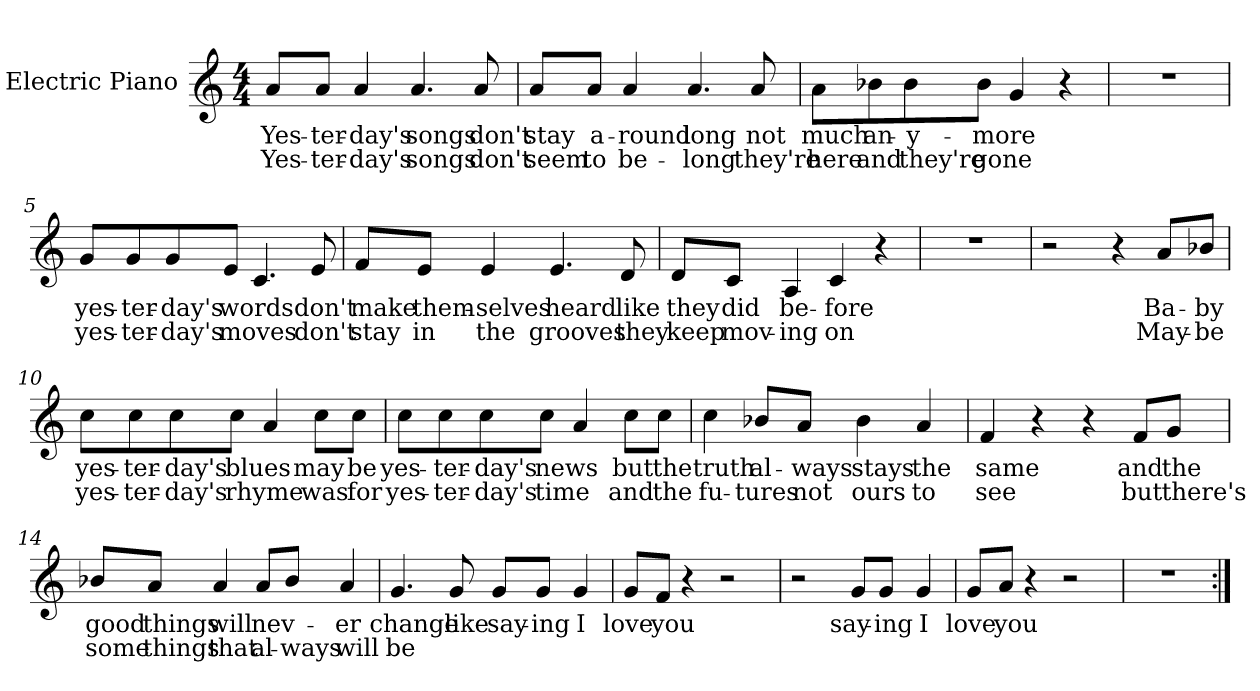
**kern	**text	**text
*part1	*part1	*part1
*staff1	*staff1	*staff1
*I"Electric Piano	*	*
*I'E.Pno	*	*
*clefG2	*	*
*k[]	*	*
*C:	*	*
*M4/4	*	*
=1	=1	=1
8a/L	Yes-	Yes-
8a/J	-ter-	-ter-
4a/	-day's	-day's
4.a/	songs	songs
8a/	don't	don't
=2	=2	=2
8a/L	stay	seem
8a/J	a-	to
4a/	-round	be-
4.a/	long	-long
8a/	not	they're
=3	=3	=3
8a\L	much	here
8b-X\	an-	and
8b-\	-y-	they're
8b-\J	-more	gone
4g/	.	.
4r	.	.
=4	=4	=4
1r	.	.
!!LO:LB:g=z
=5	=5	=5
8g/L	yes-	yes-
8g/	-ter-	-ter-
8g/	-day's	-day's
8e/J	words	moves
4.c/	.	.
8e/	don't	don't
=6	=6	=6
8f/L	make	stay
8e/J	them-	in
4e/	-selves	the
4.e/	heard	grooves
8d/	like	they
=7	=7	=7
8d/L	they	keep
8c/J	did	mov-
4A/	be-	-ing
4c/	-fore	on
4r	.	.
=8	=8	=8
1r	.	.
!!LO:LB:g=z
=9	=9	=9
2r	.	.
4r	.	.
8a/L	Ba-	May-
8b-X/J	-by	-be
=10	=10	=10
8cc\L	yes-	yes-
8cc\	-ter-	-ter-
8cc\	-day's	-day's
8cc\J	blues	rhyme
4a/	.	.
8cc\L	may	was
8cc\J	be	for
=11	=11	=11
8cc\L	yes-	yes-
8cc\	-ter-	-ter-
8cc\	-day's	-day's
8cc\J	news	time
4a/	.	.
8cc\L	but	and
8cc\J	the	the
=12	=12	=12
4cc\	truth	fu-
8b-X/L	al-	-tures
8a/J	-ways	not
4b-\	stays	ours
4a/	the	to
!!LO:LB:g=z
=13	=13	=13
4f/	same	see
4r	.	.
4r	.	.
8f/L	and	but
8g/J	the	there's
=14	=14	=14
8b-X/L	good	some
8a/J	things	things
4a/	will	that
8a/L	nev-	al-
8b-/J	.	-ways
4a/	-er	will
=15	=15	=15
4.g/	change	be
8g/	like	.
8g/L	say-	.
8g/J	-ing	.
4g/	I	.
=16	=16	=16
8g/L	love	.
8f/J	you	.
4r	.	.
2r	.	.
!!LO:LB:g=z
=17	=17	=17
2r	.	.
8g/L	say-	.
8g/J	-ing	.
4g/	I	.
=18	=18	=18
8g/L	love	.
8a/J	you	.
4r	.	.
2r	.	.
=19	=19	=19
1r	.	.
=:|!	=:|!	=:|!
*-	*-	*-
